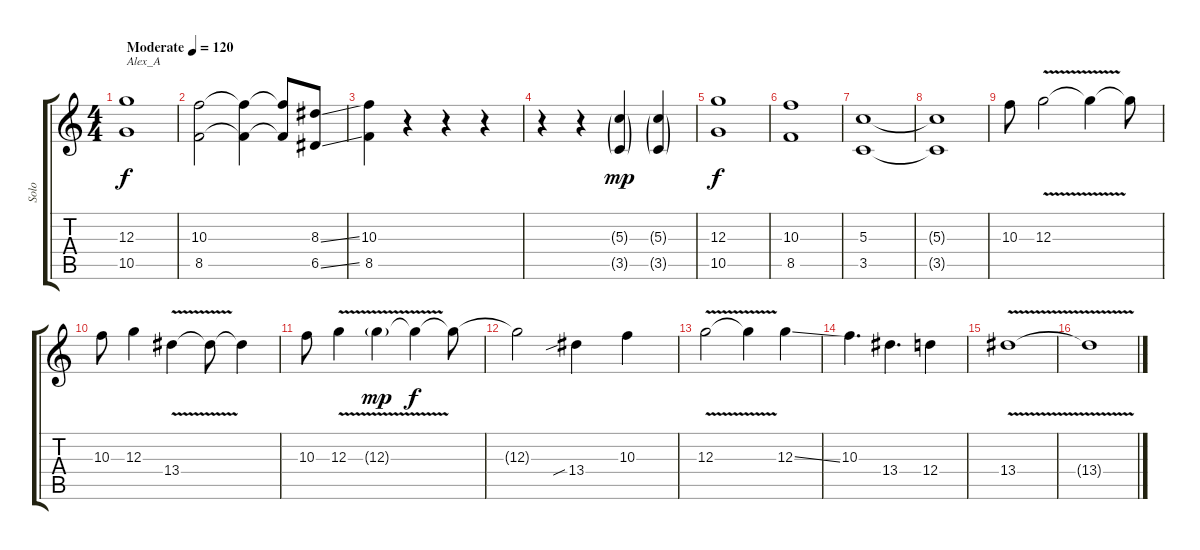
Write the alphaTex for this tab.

\track ("Solo" "Solo") {instrument distortionguitar}
\staff {score tabs}
\tuning (E4 B3 G3 D3 A2 E2) {hide}
\ts (4 4)
\tempo (120 "Moderate")
\clef g2
\ks c
(12.3 10.5).1{txt "Alex_A " dy f instrument distortionguitar} |
(10.3 8.5).2{txt ""} (10.3{t} 8.5{t}).4 (10.3{t} 8.5{t}).8 (8.3{ss} 6.5{ss}).8 |
(10.3 8.5).4 r.4 r.4 r.4 |
r.4 r.4 (5.3{g} 3.5{g}).4{dy mp} (5.3{g} 3.5{g}).4 |
(12.3 10.5).1{dy f} |
(10.3 8.5).1 |
(5.3 3.5).1 |
(5.3{t} 3.5{t}).1 |
10.3.8 12.3{v}.2 12.3{t}.4 12.3{t}.8 |
10.3.8 12.3.4 13.4{v}.4 13.4{t}.8 13.4{t}.4 |
10.3.8 12.3{v}.4 12.3{v g}.4{dy mp} 12.3{t}.4{dy f} 12.3{t}.8 |
12.3{t}.2 13.4{sib}.4 10.3.4 |
12.3{v}.2 12.3{t}.4 12.3{ss}.4 |
10.3.4{d} 13.4.4{d} 12.4.4 |
13.4{v}.1 |
13.4{t}.1
